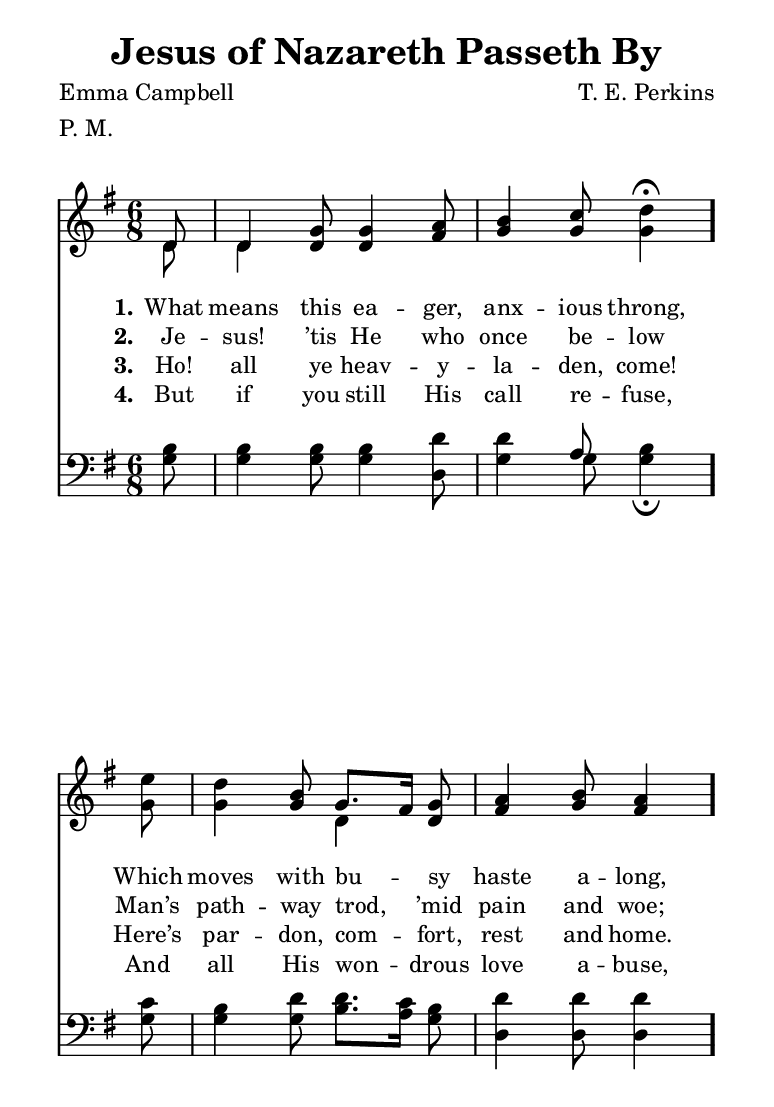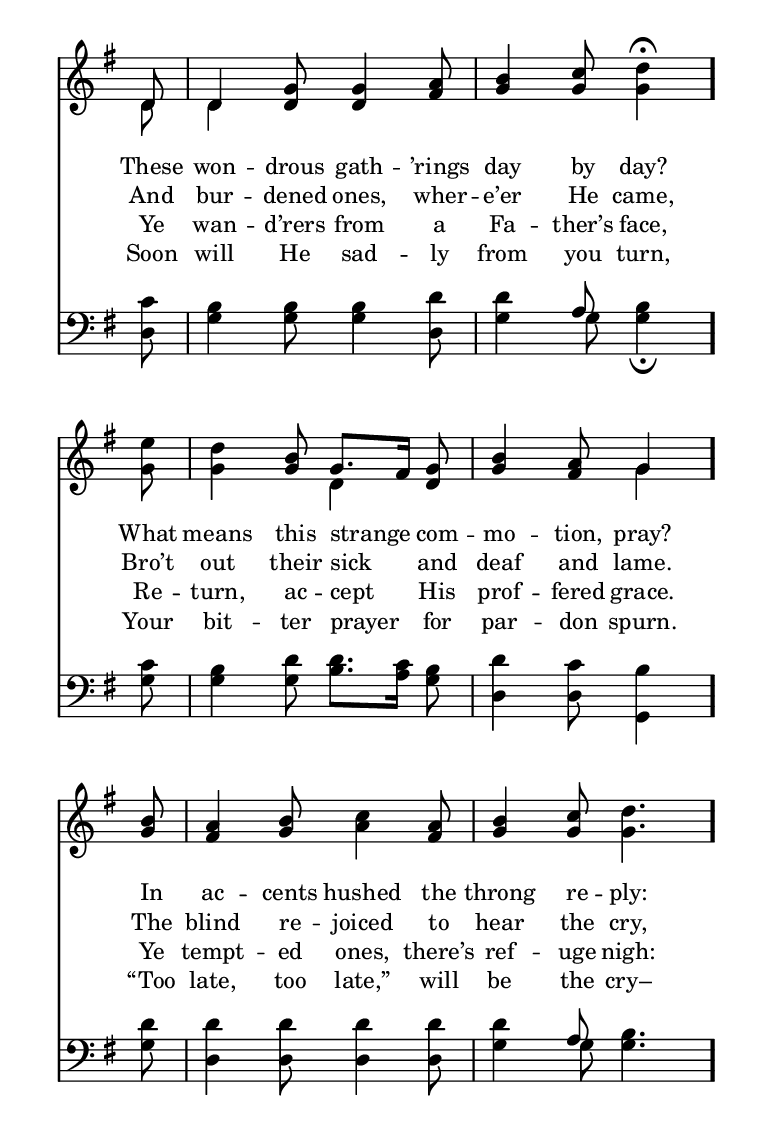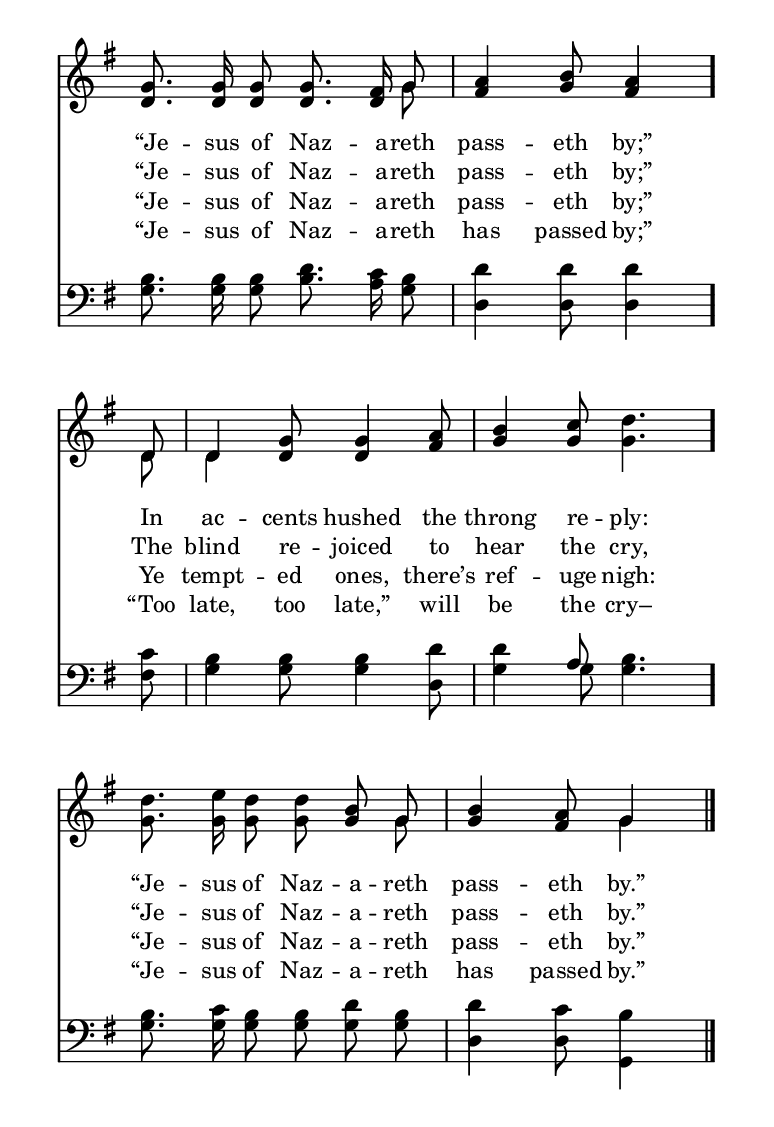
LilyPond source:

\include "common/global.ily"
\paper {
  \include "common/paper.ily"
}

\header{
  %gospel
  hymnnumber = "20"
  title = "Jesus of Nazareth Passeth By"
  tunename = ""
  meter = "P. M."
  poet = "Emma Campbell"
  composer = "T. E. Perkins"
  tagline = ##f
}

% for fermata in MIDI
ta = { \tempo 4=86 }
tb = { \tempo 4=43 }

patternAA = { \ta c8 | c4 c8 c4 c8      | c4 c8 \tb c4 \ta } %
patternAB = { \ta c8 | c4 c8 c4 c8      | c4 c8 c4.        } %

patternBA = { \ta c8 | c4 c8 c8.[ c16] c8 | c4 c8 c4       } %
patternBB = { \ta c8 | c4 c8 c4 c8      | c4 c8 c4         } %

patternCA = { \ta c8. c16 c8 c8. c16 c8 | c4 c8 c4 } %
patternCB = { \ta c8. c16 c8 c8 c8 c8   | c4 c8 c4 } %

global = {
  \include "common/overrides.ily"
  \override Staff.TimeSignature.style = #'numbered
  \time 6/8
  \override Score.MetronomeMark.transparent = ##t % hide all fermata changes too
  \ta
  \key g \major
  \partial 8
  \autoBeamOff
}

notesSoprano = {
\global
\relative c' {

  \changePitch \patternAA { d  | d g g a     | b c d\fermata }
  \changePitch \patternBA { e  | d b g fis g | a b a }
  \changePitch \patternAA { d, | d g g a     | b c d\fermata }
  \changePitch \patternBA { e  | d b g fis g | b a g }

  \changePitch \patternAB { b              | a b c a | b c d }
  \changePitch \patternCA { g, g g g fis g | a b a   }
  \changePitch \patternAB { d,             | d g g a | b c d }
  \changePitch \patternCB { d e d d b g    | b a g   }

  \bar "|."

}
}

notesAlto = {
\global
\relative e' {

  \changePitch \patternAA { d | d d d fis | g g g     }
  \changePitch \patternBB { g | g g d d   | fis g fis }
  \changePitch \patternAA { d | d d d fis | g g g     }
  \changePitch \patternBB { g | g g d d   | g fis g   }

  \changePitch \patternAB { g           | fis g a fis | g g g }
  \changePitch \patternCA { d d d d d g | fis g fis   }
  \changePitch \patternAB { d           | d d d fis   | g g g }
  \changePitch \patternCB { g g g g g g | g fis g     }

}
}

notesTenor = {
\global
\relative a {

  \changePitch \patternAA { b | b b b d   | d a b }
  \changePitch \patternBA { c | b d d c b | d d d }
  \changePitch \patternAA { c | b b b d   | d a b }
  \changePitch \patternBA { c | b d d c b | d c b }

  \changePitch \patternAB { d           | d d d d | d a b }
  \changePitch \patternCA { b b b d c b | d d d   }
  \changePitch \patternAB { c           | b b b d | d a b }
  \changePitch \patternCB { b c b b d b | d c b   }

}
}

notesBass = {
\global
\relative f {

  \changePitch \patternAA { g | g g g d   | g g g_\fermata }
  \changePitch \patternBA { g | g g b a g | d d d  }
  \changePitch \patternAA { d | g g g d   | g g g_\fermata }
  \changePitch \patternBA { g | g g b a g | d d g, }

  \changePitch \patternAB { g'          | d d d d | g g g }
  \changePitch \patternCA { g g g b a g | d d d   }
  \changePitch \patternAB { fis g g g d | g g g   }
  \changePitch \patternCB { g g g g g g | d d g,  }

}
}

wordsA = \lyricmode {
\set stanza = "1."

What means this ea -- ger, anx -- ious throng, \bar "."
Which moves with bu -- sy haste a -- long, \bar "." \break
These won -- drous gath -- ’rings day by day? \bar "."
What means this strange com -- mo -- tion, pray? \bar "." \break
In ac -- cents hushed the throng re -- ply: \bar "."
“Je -- sus of Naz -- a -- reth pass -- eth by;” \bar "." \break
In ac -- cents hushed the throng re -- ply: \bar "."
“Je -- sus of Naz -- a -- reth pass -- eth by.” \bar "." \break

}

wordsB = \lyricmode {
\set stanza = "2."

Je -- sus! ’tis He who once be -- low
Man’s path -- way trod, ’mid pain and woe;
And bur -- dened ones, wher -- e’er He came,
Bro’t out their sick and deaf and lame.
The blind re -- joiced to hear the cry,
“Je -- sus of Naz -- a -- reth pass -- eth by;”
The blind re -- joiced to hear the cry,
“Je -- sus of Naz -- a -- reth pass -- eth by.”

}

wordsC = \lyricmode {
\set stanza = "3."

Ho! all ye heav -- y -- la -- den, come!
Here’s par -- don, com -- fort, rest and home.
Ye wan -- d’rers from a Fa -- ther’s face,
Re -- turn, ac -- cept His prof -- fered grace.
Ye tempt -- ed ones, there’s ref -- uge nigh:
“Je -- sus of Naz -- a -- reth pass -- eth by;”
Ye tempt -- ed ones, there’s ref -- uge nigh:
“Je -- sus of Naz -- a -- reth pass -- eth by.”

}

wordsD = \lyricmode {
\set stanza = "4."

But if you still His call re -- fuse,
And all His won -- drous love a -- buse,
Soon will He sad -- ly from you turn,
Your bit -- ter prayer for par -- don spurn.
“Too late, too late,” will be the cry–
“Je -- sus of Naz -- a -- reth has passed by;”
“Too late, too late,” will be the cry–
“Je -- sus of Naz -- a -- reth has passed by.”

}

\score {
  \context ChoirStaff <<
    \context Staff = upper <<
      \set Staff.autoBeaming = ##f
      \set ChoirStaff.systemStartDelimiter = #'SystemStartBar
      \set ChoirStaff.printPartCombineTexts = ##f
      \partcombine #'(2 . 9) \notesSoprano \notesAlto
      \context NullVoice = sopranos { \voiceOne << \notesSoprano >> }
      \context NullVoice = altos { \voiceTwo << \notesAlto >> }
      \context Lyrics = one   \lyricsto sopranos \wordsA
      \context Lyrics = two   \lyricsto sopranos \wordsB
      \context Lyrics = three \lyricsto sopranos \wordsC
      \context Lyrics = four  \lyricsto sopranos \wordsD
      %\context Lyrics = five  \lyricsto sopranos \wordsE
    >>
    \context Staff = men <<
      \set Staff.autoBeaming = ##f
      \clef bass
      \set ChoirStaff.printPartCombineTexts = ##f
      \partcombine #'(2 . 9) \notesTenor \notesBass
      \context NullVoice = tenors { \voiceOne << \notesTenor >> }
      \context NullVoice = basses { \voiceTwo << \notesBass >> }
    >>
  >>
  \layout {
    \include "common/layout.ily"
  }
  \midi{
    \include "common/midi.ily"
  }
}

\version "2.19.49"  % necessary for upgrading to future LilyPond versions.

% vi:set et ts=2 sw=2 ai nocindent syntax=lilypond:
